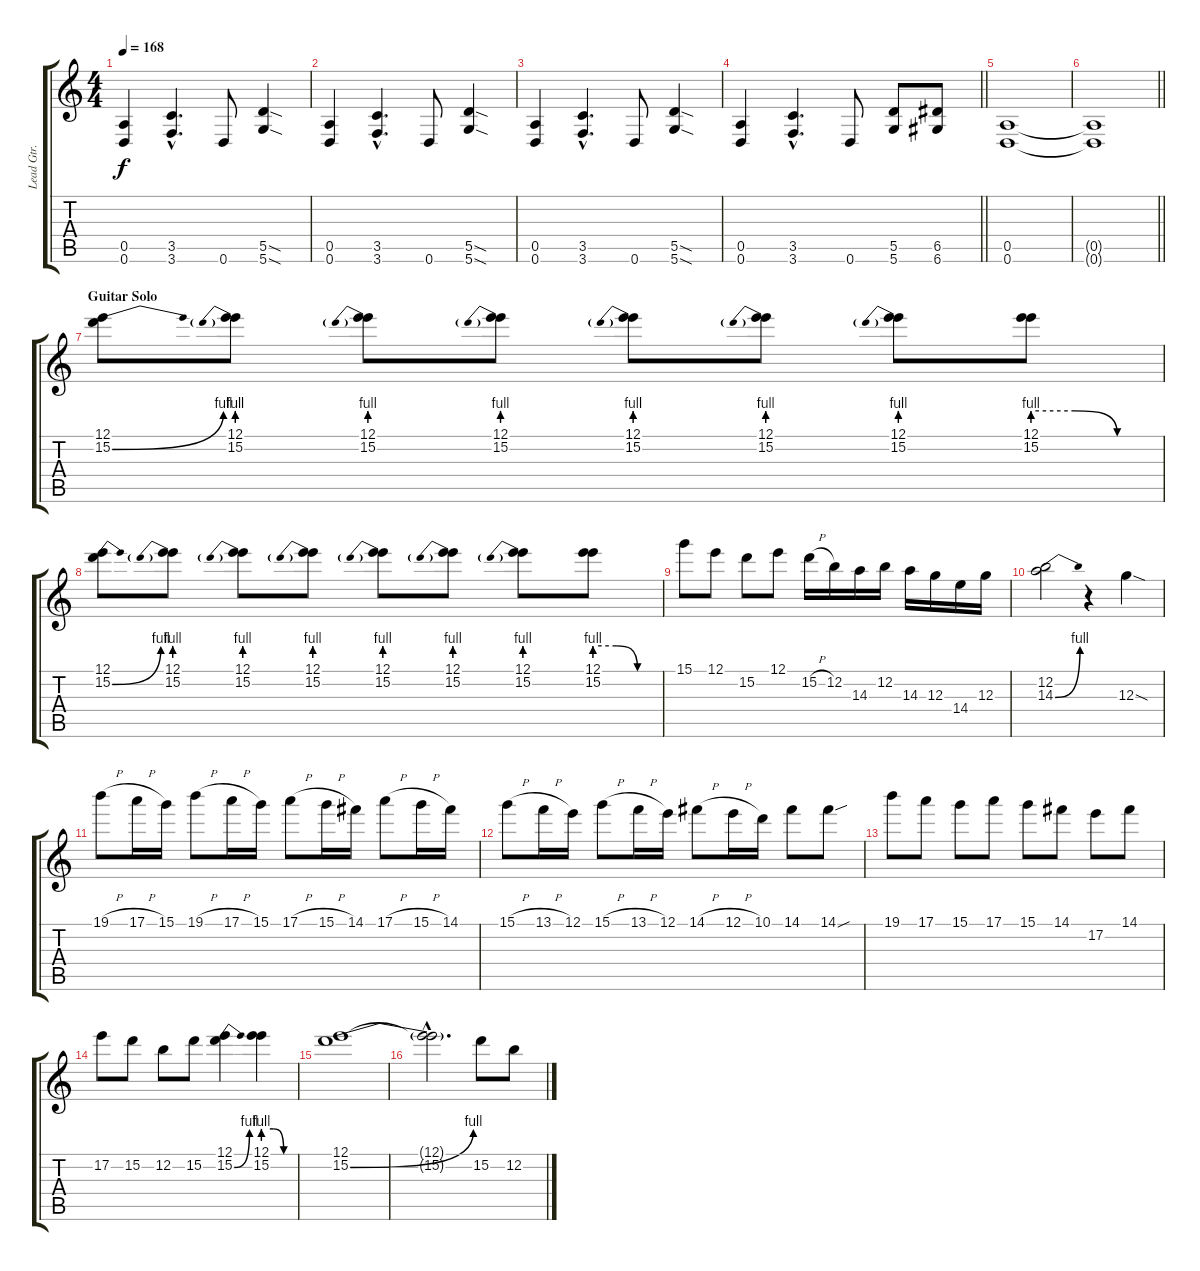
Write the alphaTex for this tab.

\track ("Lead Gtr. (T. Kielinen)" "Lead Gtr. ") {instrument distortionguitar}
\staff {score tabs}
\tuning (E4 B3 G3 D3 A2 D2) {hide}
\ts (4 4)
\tempo 168
\clef g2
\ks c
(0.5 0.6).4{dy f} (3.5{hac} 3.6{hac}).4{d} 0.6.8 (5.5{sod} 5.6{sod}).4 |
(0.5 0.6).4 (3.5{hac} 3.6{hac}).4{d} 0.6.8 (5.5{sod} 5.6{sod}).4 |
(0.5 0.6).4 (3.5{hac} 3.6{hac}).4{d} 0.6.8 (5.5{sod} 5.6{sod}).4 |
\barLineRight lightlight
(0.5 0.6).4 (3.5{hac} 3.6{hac}).4{d} 0.6.8 (5.5 5.6).8 (6.5 6.6).8 |
(0.5 0.6).1 |
\barLineRight lightlight
(0.5{t} 0.6{t}).1 |
\section ("" "Guitar Solo")
(12.1 15.2{be (bend 0 0 60 4)}).8 (12.1 15.2{be (prebend 0 4 60 4)}).8 (12.1 15.2{be (prebend 0 4 60 4)}).8 (12.1 15.2{be (prebend 0 4 60 4)}).8 (12.1 15.2{be (prebend 0 4 60 4)}).8 (12.1 15.2{be (prebend 0 4 60 4)}).8 (12.1 15.2{be (prebend 0 4 60 4)}).8 (12.1 15.2{be (custom 0 4 20 4 40 0 60 0)}).8 |
(12.1 15.2{be (bend 0 0 60 4)}).8 (12.1 15.2{be (prebend 0 4 60 4)}).8 (12.1 15.2{be (prebend 0 4 60 4)}).8 (12.1 15.2{be (prebend 0 4 60 4)}).8 (12.1 15.2{be (prebend 0 4 60 4)}).8 (12.1 15.2{be (prebend 0 4 60 4)}).8 (12.1 15.2{be (prebend 0 4 60 4)}).8 (12.1 15.2{be (custom 0 4 20 4 40 0 60 0)}).8 |
15.1.8 12.1.8 15.2.8 12.1.8 15.2{h}.16 12.2.16 14.3.16 12.2.16 14.3.16 12.3.16 14.4.16 12.3.16 |
(12.2 14.3{be (bend 0 0 60 4)}).2 r.4 12.3{sod}.4 |
19.1{h}.8 17.1{h}.16 15.1.16 19.1{h}.8 17.1{h}.16 15.1.16 17.1{h}.8 15.1{h}.16 14.1.16 17.1{h}.8 15.1{h}.16 14.1.16 |
15.1{h}.8 13.1{h}.16 12.1.16 15.1{h}.8 13.1{h}.16 12.1.16 14.1{h}.8 12.1{h}.16 10.1.16 14.1.8 14.1{sou}.8 |
19.1.8 17.1.8 15.1.8 17.1.8 15.1.8 14.1.8 17.2.8 14.1.8 |
17.2.8 15.2.8 12.2.8 15.2.8 (12.1 15.2{be (bend 0 0 60 4)}).4 (12.1 15.2{be (custom 0 4 20 4 40 0 60 0)}).4 |
(12.1 15.2{be (bend 0 0 60 4)}).1 |
(12.1{hac t} 15.2{hac t}).2{d} 15.2.8 12.2.8
